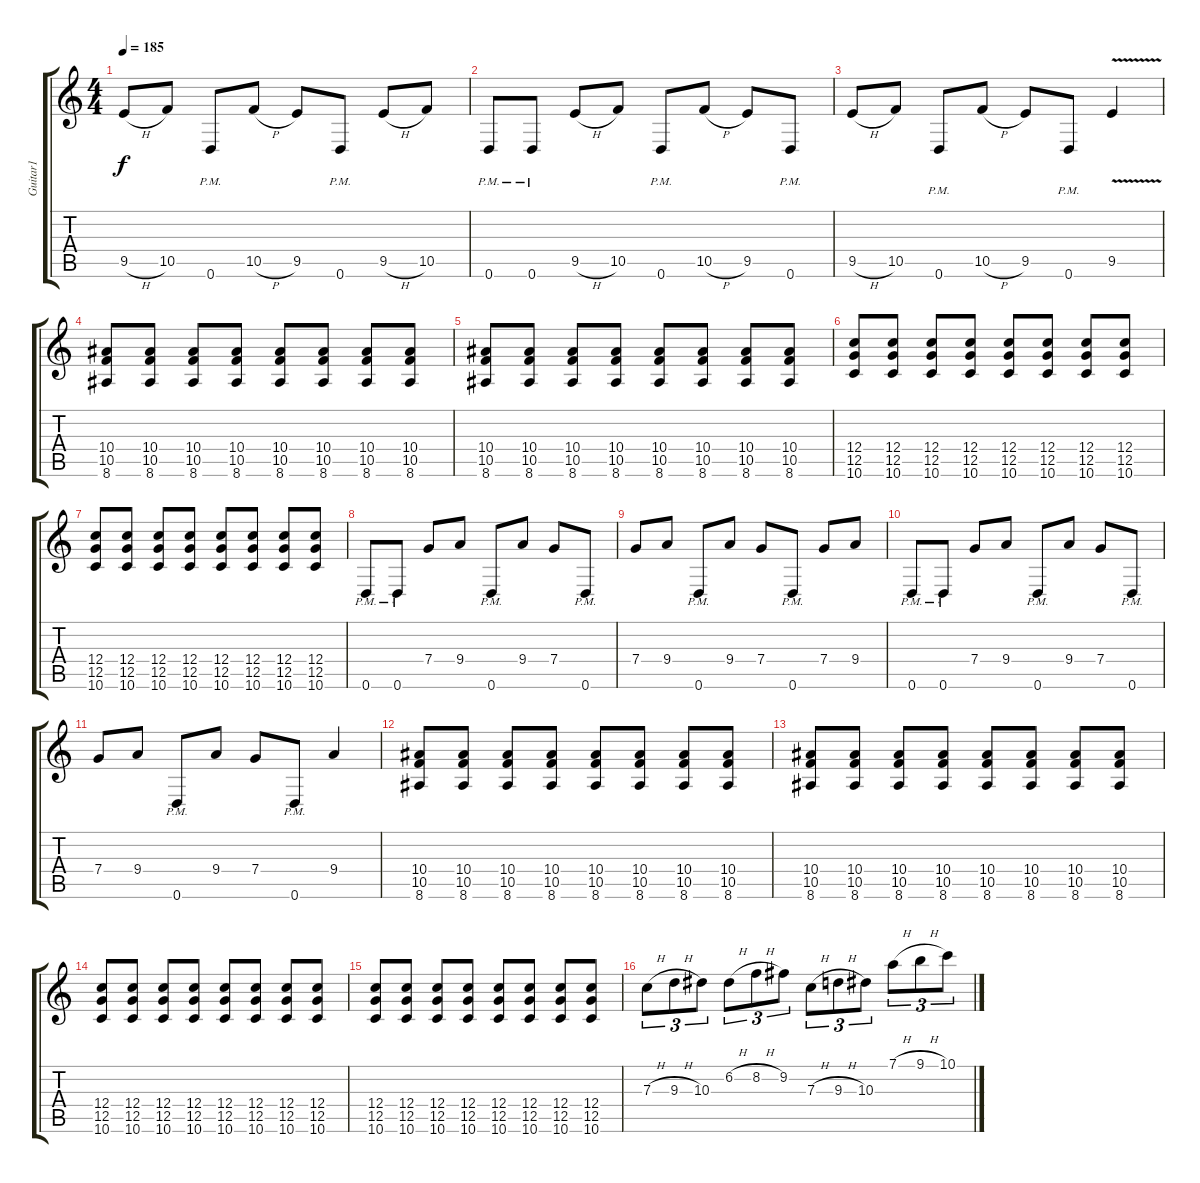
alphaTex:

\track ("Guitar1" "Guitar1") {instrument distortionguitar}
\staff {score tabs}
\tuning (D4 A3 F3 C3 G2 D2) {hide}
\ts (4 4)
\tempo 185
\clef g2
\ks c
9.5{h}.8{dy f} 10.5.8 0.6{pm}.8 10.5{h}.8 9.5.8 0.6{pm}.8 9.5{h}.8 10.5.8 |
0.6{pm}.8 0.6{pm}.8 9.5{h}.8 10.5.8 0.6{pm}.8 10.5{h}.8 9.5.8 0.6{pm}.8 |
9.5{h}.8 10.5.8 0.6{pm}.8 10.5{h}.8 9.5.8 0.6{pm}.8 9.5{v}.4 |
(10.4 10.5 8.6).8 (10.4 10.5 8.6).8 (10.4 10.5 8.6).8 (10.4 10.5 8.6).8 (10.4 10.5 8.6).8 (10.4 10.5 8.6).8 (10.4 10.5 8.6).8 (10.4 10.5 8.6).8 |
(10.4 10.5 8.6).8 (10.4 10.5 8.6).8 (10.4 10.5 8.6).8 (10.4 10.5 8.6).8 (10.4 10.5 8.6).8 (10.4 10.5 8.6).8 (10.4 10.5 8.6).8 (10.4 10.5 8.6).8 |
(12.4 12.5 10.6).8 (12.4 12.5 10.6).8 (12.4 12.5 10.6).8 (12.4 12.5 10.6).8 (12.4 12.5 10.6).8 (12.4 12.5 10.6).8 (12.4 12.5 10.6).8 (12.4 12.5 10.6).8 |
(12.4 12.5 10.6).8 (12.4 12.5 10.6).8 (12.4 12.5 10.6).8 (12.4 12.5 10.6).8 (12.4 12.5 10.6).8 (12.4 12.5 10.6).8 (12.4 12.5 10.6).8 (12.4 12.5 10.6).8 |
0.6{pm}.8 0.6{pm}.8 7.4.8 9.4.8 0.6{pm}.8 9.4.8 7.4.8 0.6{pm}.8 |
7.4.8 9.4.8 0.6{pm}.8 9.4.8 7.4.8 0.6{pm}.8 7.4.8 9.4.8 |
0.6{pm}.8 0.6{pm}.8 7.4.8 9.4.8 0.6{pm}.8 9.4.8 7.4.8 0.6{pm}.8 |
7.4.8 9.4.8 0.6{pm}.8 9.4.8 7.4.8 0.6{pm}.8 9.4.4 |
(10.4 10.5 8.6).8 (10.4 10.5 8.6).8 (10.4 10.5 8.6).8 (10.4 10.5 8.6).8 (10.4 10.5 8.6).8 (10.4 10.5 8.6).8 (10.4 10.5 8.6).8 (10.4 10.5 8.6).8 |
(10.4 10.5 8.6).8 (10.4 10.5 8.6).8 (10.4 10.5 8.6).8 (10.4 10.5 8.6).8 (10.4 10.5 8.6).8 (10.4 10.5 8.6).8 (10.4 10.5 8.6).8 (10.4 10.5 8.6).8 |
(12.4 12.5 10.6).8 (12.4 12.5 10.6).8 (12.4 12.5 10.6).8 (12.4 12.5 10.6).8 (12.4 12.5 10.6).8 (12.4 12.5 10.6).8 (12.4 12.5 10.6).8 (12.4 12.5 10.6).8 |
(12.4 12.5 10.6).8 (12.4 12.5 10.6).8 (12.4 12.5 10.6).8 (12.4 12.5 10.6).8 (12.4 12.5 10.6).8 (12.4 12.5 10.6).8 (12.4 12.5 10.6).8 (12.4 12.5 10.6).8 |
7.3{h}.8{tu (3 2)} 9.3{h}.8{tu (3 2)} 10.3.8{tu (3 2)} 6.2{h}.8{tu (3 2)} 8.2{h}.8{tu (3 2)} 9.2.8{tu (3 2)} 7.3{h}.8{tu (3 2)} 9.3{h}.8{tu (3 2)} 10.3.8{tu (3 2)} 7.1{h}.8{tu (3 2)} 9.1{h}.8{tu (3 2)} 10.1.8{tu (3 2)}
